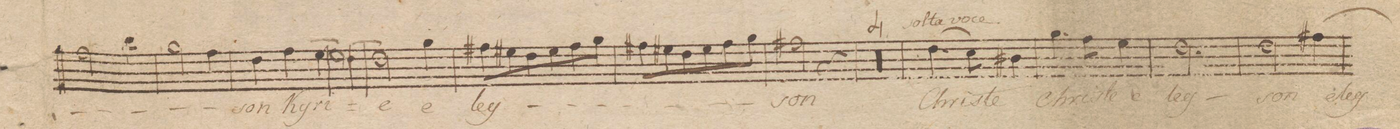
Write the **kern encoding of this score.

**kern	**text	**dynam
*I"Alto Solo	*	*
*clefC3	*	*
*k[]	*	*
*M3/4	*	*
2g\	.	.
4cc\	.	.
=39	=39	=39
2a\	.	.
4g\	.	.
=40	=40	=40
4e\	-son	.
4g\	Ky-	.
4f\	-ri-	.
=41	=41	=41
2f\	.	.
4e\	.	.
=42	=42	=42
2e\	-e	.
4a\	e-	.
=43	=43	=43
8g#X\L	-ley-	.
8f#X\	.	.
8e\	.	.
8f#\	.	.
8g#\	.	.
8a\J	.	.
=44	=44	=44
8g#X\L	.	.
8f#X\	.	.
8e\	.	.
8f#\	.	.
8g#\	.	.
8a\J	.	.
=45	=45	=45
2g#X\	-son	.
4r	.	.
=46	=46	=46
0.r	.	.
=47	=47	=47
=48	=48	=48
=49	=49	=49
=50	=50	=50
(4.e\	Chri-	.
8d\)	-ste	.
4c#X\	.	.
=51	=51	=51
4.a\	Chri-	.
8g\	-ste	.
4f\	e	.
=52	=52	=52
2.e\	ley-	.
=53	=53	=53
2e\	-son	.
[4g#X\	eley-	.
=54	=54	=54
*-	*-	*-
